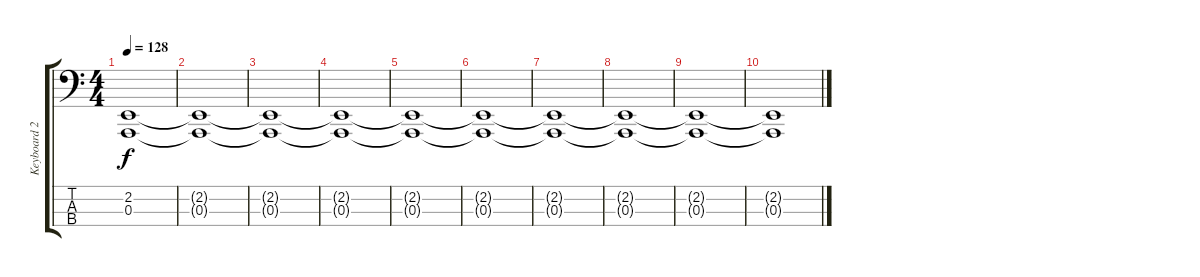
\track ("Keyboard 2" "Keyboard 2") {instrument accordion}
\staff {score tabs}
\tuning (G2 D2 A1 E1) {hide}
\ts (4 4)
\tempo 128
\clef f4
\ks c
(2.2{t} 0.3{t}).1{dy f} |
(2.2{t} 0.3{t}).1 |
(2.2{t} 0.3{t}).1 |
(2.2{t} 0.3{t}).1 |
(2.2{t} 0.3{t}).1 |
(2.2{t} 0.3{t}).1 |
(2.2{t} 0.3{t}).1 |
(2.2{t} 0.3{t}).1 |
(2.2{t} 0.3{t}).1 |
(2.2{t} 0.3{t}).1
